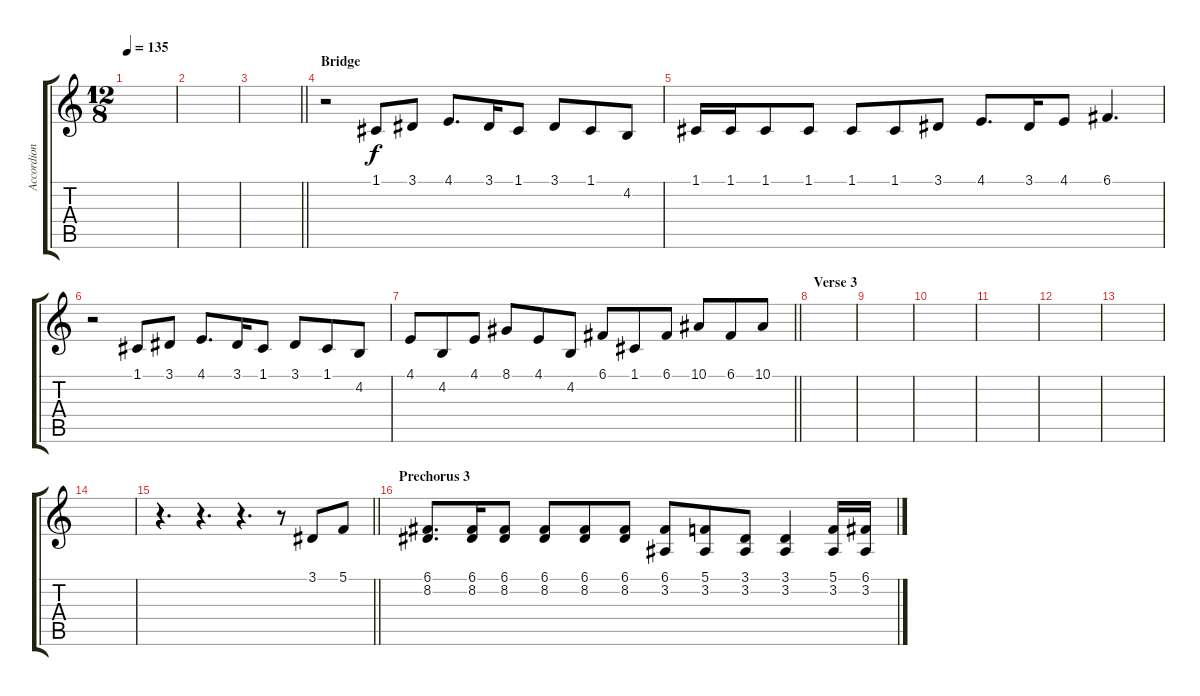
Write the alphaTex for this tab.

\track ("Accordion" "Accordion") {instrument accordion}
\staff {score tabs}
\tuning (C4 G3 Eb3 Bb2 F2 C2) {hide}
\ts (12 8)
\tempo 135
\clef g2
\ks c
|
|
\barLineRight lightlight
|
\section ("" "Bridge")
r.2 1.1.8 3.1.8 4.1.8{d} 3.1.16 1.1.8 3.1.8 1.1.8 4.2.8 |
1.1.16 1.1.16 1.1.8 1.1.8 1.1.8 1.1.8 3.1.8 4.1.8{d} 3.1.16 4.1.8 6.1.4{d} |
r.2 1.1.8 3.1.8 4.1.8{d} 3.1.16 1.1.8 3.1.8 1.1.8 4.2.8 |
\barLineRight lightlight
4.1.8 4.2.8 4.1.8 8.1.8 4.1.8 4.2.8 6.1.8 1.1.8 6.1.8 10.1.8 6.1.8 10.1.8 |
\section ("" "Verse 3")
|
|
|
|
|
|
|
\barLineRight lightlight
r.4{d} r.4{d} r.4{d} r.8 3.1.8 5.1.8 |
\section ("" "Prechorus 3")
(6.1 8.2).8{d} (6.1 8.2).16 (6.1 8.2).8 (6.1 8.2).8 (6.1 8.2).8 (6.1 8.2).8 (6.1 3.2).8 (5.1 3.2).8 (3.1 3.2).8 (3.1 3.2).4 (5.1 3.2).16 (6.1 3.2).16
